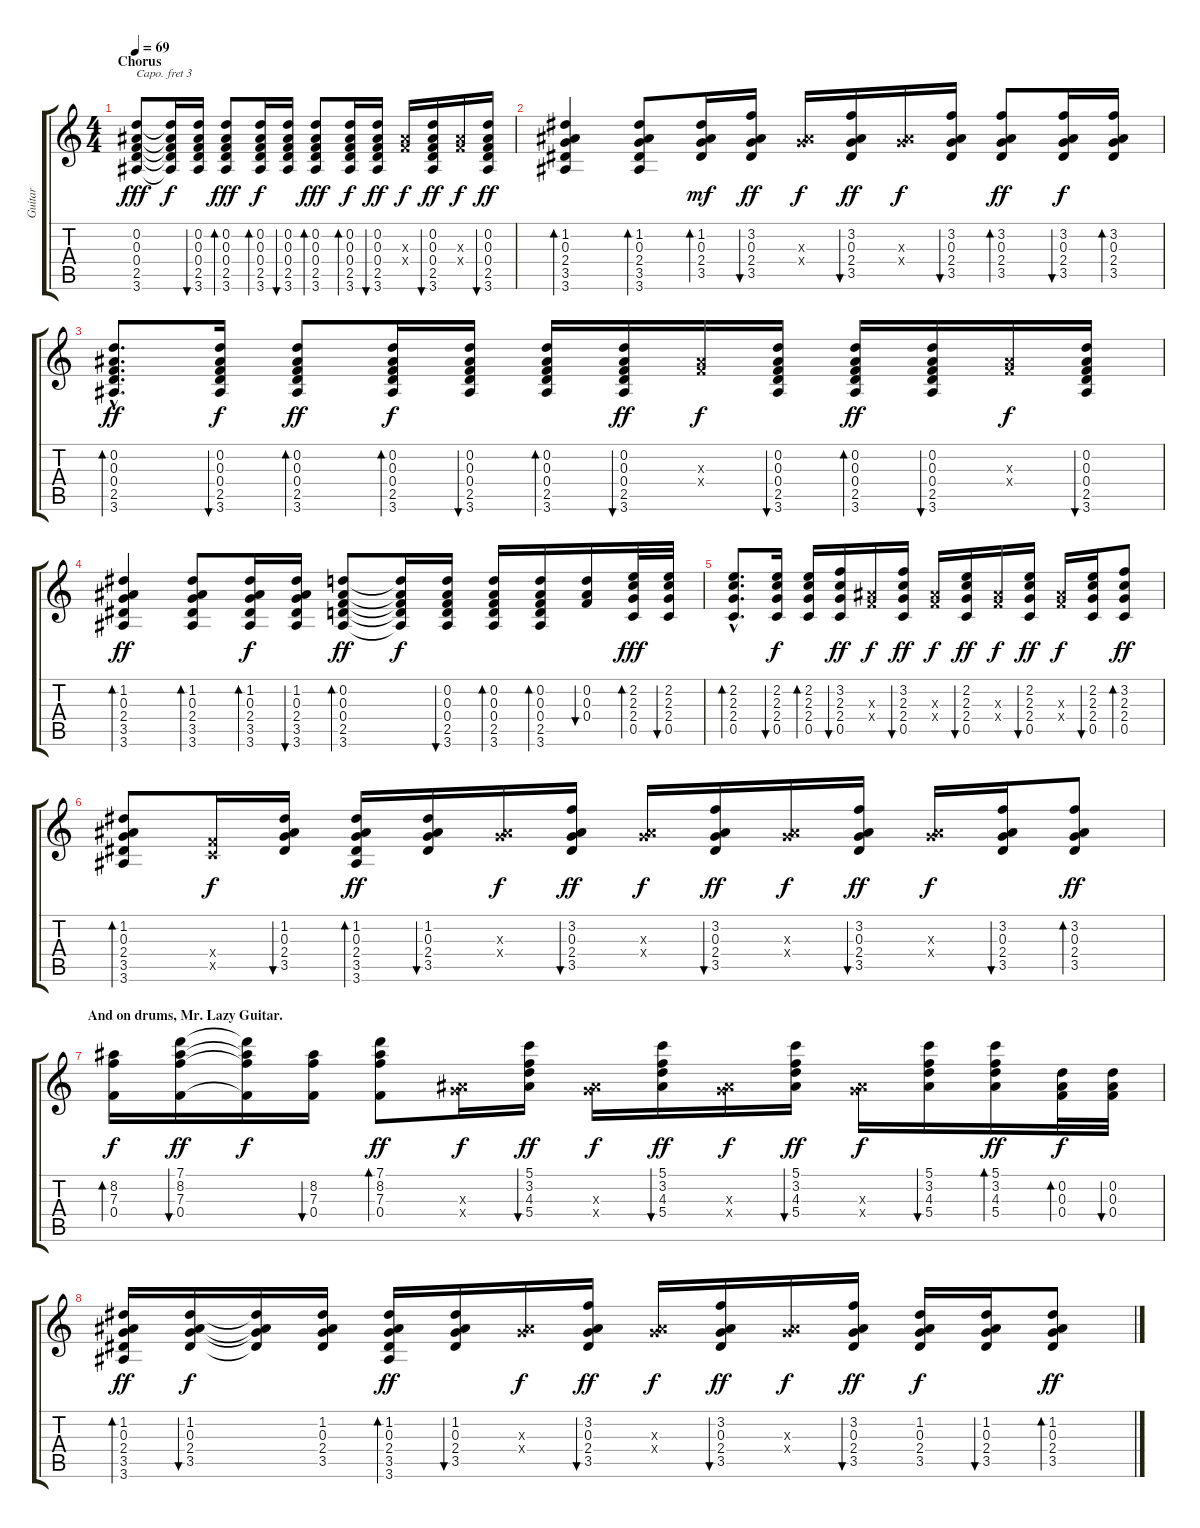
\track ("Guitar" "Guitar") {instrument acousticguitarsteel}
\staff {score tabs}
\capo 3
\tuning (E4 B3 G3 D3 A2 E2) {hide}
\ts (4 4)
\section ("" "Chorus")
\tempo 69
\clef g2
\ks c
(0.2 0.3{t} 0.4{t} 2.5{t} 3.6{t}).8{dy fff} (0.2{t} 0.3{t} 0.4{t} 2.5{t} 3.6{t}).16{dy f} (0.2 0.3 0.4 2.5 3.6).16{bu 30} (0.2 0.3 0.4 2.5 3.6).8{bd 30 dy fff} (0.2 0.3 0.4 2.5 3.6).16{bd 30 dy f} (0.2 0.3 0.4 2.5 3.6).16{bu 30} (0.2 0.3 0.4 2.5 3.6).8{bd 30 dy fff} (0.2 0.3 0.4 2.5 3.6).16{bd 30 dy f} (0.2 0.3 0.4 2.5 3.6).16{bu 30 dy ff} (0.3{x} 0.4{x}).16{dy f} (0.2 0.3 0.4 2.5 3.6).16{bu 30 dy ff} (0.3{x} 0.4{x}).16{dy f} (0.2 0.3 0.4 2.5 3.6).16{bu 30 dy ff} |
(1.2 0.3 2.4 3.5 3.6).4{bd 30} (1.2 0.3 2.4 3.5 3.6).8{bd 30} (1.2 0.3 2.4 3.5).16{bd 30 dy mf} (3.2 0.3 2.4 3.5).16{bu 30 dy ff} (0.3{x} 2.4{x}).16{dy f} (3.2 0.3 2.4 3.5).16{bu 30 dy ff} (0.3{x} 2.4{x}).16{dy f} (3.2 0.3 2.4 3.5).16{bu 30} (3.2 0.3 2.4 3.5).8{bd 30 dy ff} (3.2 0.3 2.4 3.5).16{bu 30 dy f} (3.2 0.3 2.4 3.5).16{bd 30} |
(0.2{hac} 0.3{hac} 0.4{hac} 2.5{hac} 3.6{hac}).8{d bd 30 dy ff} (0.2 0.3 0.4 2.5 3.6).16{bu 30 dy f} (0.2 0.3 0.4 2.5 3.6).8{bd 30 dy ff} (0.2 0.3 0.4 2.5 3.6).16{bd 30 dy f} (0.2 0.3 0.4 2.5 3.6).16{bu 30} (0.2 0.3 0.4 2.5 3.6).16{bd 30} (0.2 0.3 0.4 2.5 3.6).16{bu 30 dy ff} (0.3{x} 0.4{x}).16{dy f} (0.2 0.3 0.4 2.5 3.6).16{bu 30} (0.2 0.3 0.4 2.5 3.6).16{bd 30 dy ff} (0.2 0.3 0.4 2.5 3.6).16{bu 30} (0.3{x} 0.4{x}).16{dy f} (0.2 0.3 0.4 2.5 3.6).16{bu 30} |
(1.2 0.3 2.4 3.5 3.6).4{bd 30 dy ff} (1.2 0.3 2.4 3.5 3.6).8{bd 30} (1.2 0.3 2.4 3.5 3.6).16{bd 30 dy f} (1.2 0.3 2.4 3.5 3.6).16{bu 30} (0.2 0.3 0.4 2.5 3.6).8{bd 30 dy ff} (0.2{t} 0.3{t} 0.4{t} 2.5{t} 3.6{t}).16{dy f} (0.2 0.3 0.4 2.5 3.6).16{bu 30} (0.2 0.3 0.4 2.5 3.6).16{bd 30} (0.2 0.3 0.4 2.5 3.6).16{bd 30} (0.2 0.3 0.4).16{bu 30} (2.2 2.3 2.4 0.5).32{bd 30 dy fff} (2.2 2.3 2.4 0.5).32{bu 30} |
(2.2{hac} 2.3{hac} 2.4{hac} 0.5{hac}).8{d bd 60} (2.2 2.3 2.4 0.5).16{bu 60 dy f} (2.2 2.3 2.4 0.5).16{bd 60} (3.2 2.3 2.4 0.5).16{bu 60 dy ff} (0.3{x} 0.4{x}).16{dy f} (3.2 2.3 2.4 0.5).16{bu 60 dy ff} (0.3{x} 0.4{x}).16{dy f} (2.2 2.3 2.4 0.5).16{bu 60 dy ff} (0.3{x} 0.4{x}).16{dy f} (2.2 2.3 2.4 0.5).16{bu 60 dy ff} (0.3{x} 0.4{x}).16{dy f} (2.2 2.3 2.4 0.5).16{bu 60} (3.2 2.3 2.4 0.5).8{bd 60 dy ff} |
(1.2 0.3 2.4 3.5 3.6).8{bd 30} (0.4{x} 0.5{x}).16{dy f} (1.2 0.3 2.4 3.5).16{bu 30} (1.2 0.3 2.4 3.5 3.6).16{bd 30 dy ff} (1.2 0.3 2.4 3.5).16{bu 30} (0.3{x} 2.4{x}).16{dy f} (3.2 0.3 2.4 3.5).16{bu 30 dy ff} (0.3{x} 2.4{x}).16{dy f} (3.2 0.3 2.4 3.5).16{bu 30 dy ff} (0.3{x} 2.4{x}).16{dy f} (3.2 0.3 2.4 3.5).16{bu 30 dy ff} (0.3{x} 2.4{x}).16{dy f} (3.2 0.3 2.4 3.5).16{bu 30} (3.2 0.3 2.4 3.5).8{bd 30 dy ff} |
\section ("" "And on drums, Mr. Lazy Guitar.")
(8.2 7.3 0.4).16{bd 30 dy f} (7.1 8.2 7.3 0.4).16{bu 60 dy ff} (7.1{t} 8.2{t} 7.3{t} 0.4{t}).16{dy f} (8.2 7.3 0.4).16{bu 30} (7.1 8.2 7.3 0.4).8{bd 30 dy ff} (0.3{x} 2.4{x}).16{dy f} (5.1 3.2 4.3 5.4).16{bu 30 dy ff} (0.3{x} 2.4{x}).16{dy f} (5.1 3.2 4.3 5.4).16{bu 30 dy ff} (0.3{x} 2.4{x}).16{dy f} (5.1 3.2 4.3 5.4).16{bu 30 dy ff} (0.3{x} 2.4{x}).16{dy f} (5.1 3.2 4.3 5.4).16{bu 30} (5.1 3.2 4.3 5.4).16{bd 60 dy ff} (0.2 0.3 0.4).32{bd 60 dy f} (0.2 0.3 0.4).32{bu 60} |
(1.2 0.3 2.4 3.5 3.6).16{bd 30 dy ff} (1.2 0.3 2.4 3.5).16{bu 30 dy f} (1.2{t} 0.3{t} 2.4{t} 3.5{t}).16 (1.2 0.3 2.4 3.5).16 (1.2 0.3 2.4 3.5 3.6).16{bd 30 dy ff} (1.2 0.3 2.4 3.5).16{bu 30} (0.3{x} 2.4{x}).16{dy f} (3.2 0.3 2.4 3.5).16{bu 30 dy ff} (0.3{x} 2.4{x}).16{dy f} (3.2 0.3 2.4 3.5).16{bu 30 dy ff} (0.3{x} 2.4{x}).16{dy f} (3.2 0.3 2.4 3.5).16{bu 30 dy ff} (1.2 0.3 2.4 3.5).16{dy f} (1.2 0.3 2.4 3.5).16{bu 30} (1.2 0.3 2.4 3.5).8{bd 30 dy ff}
